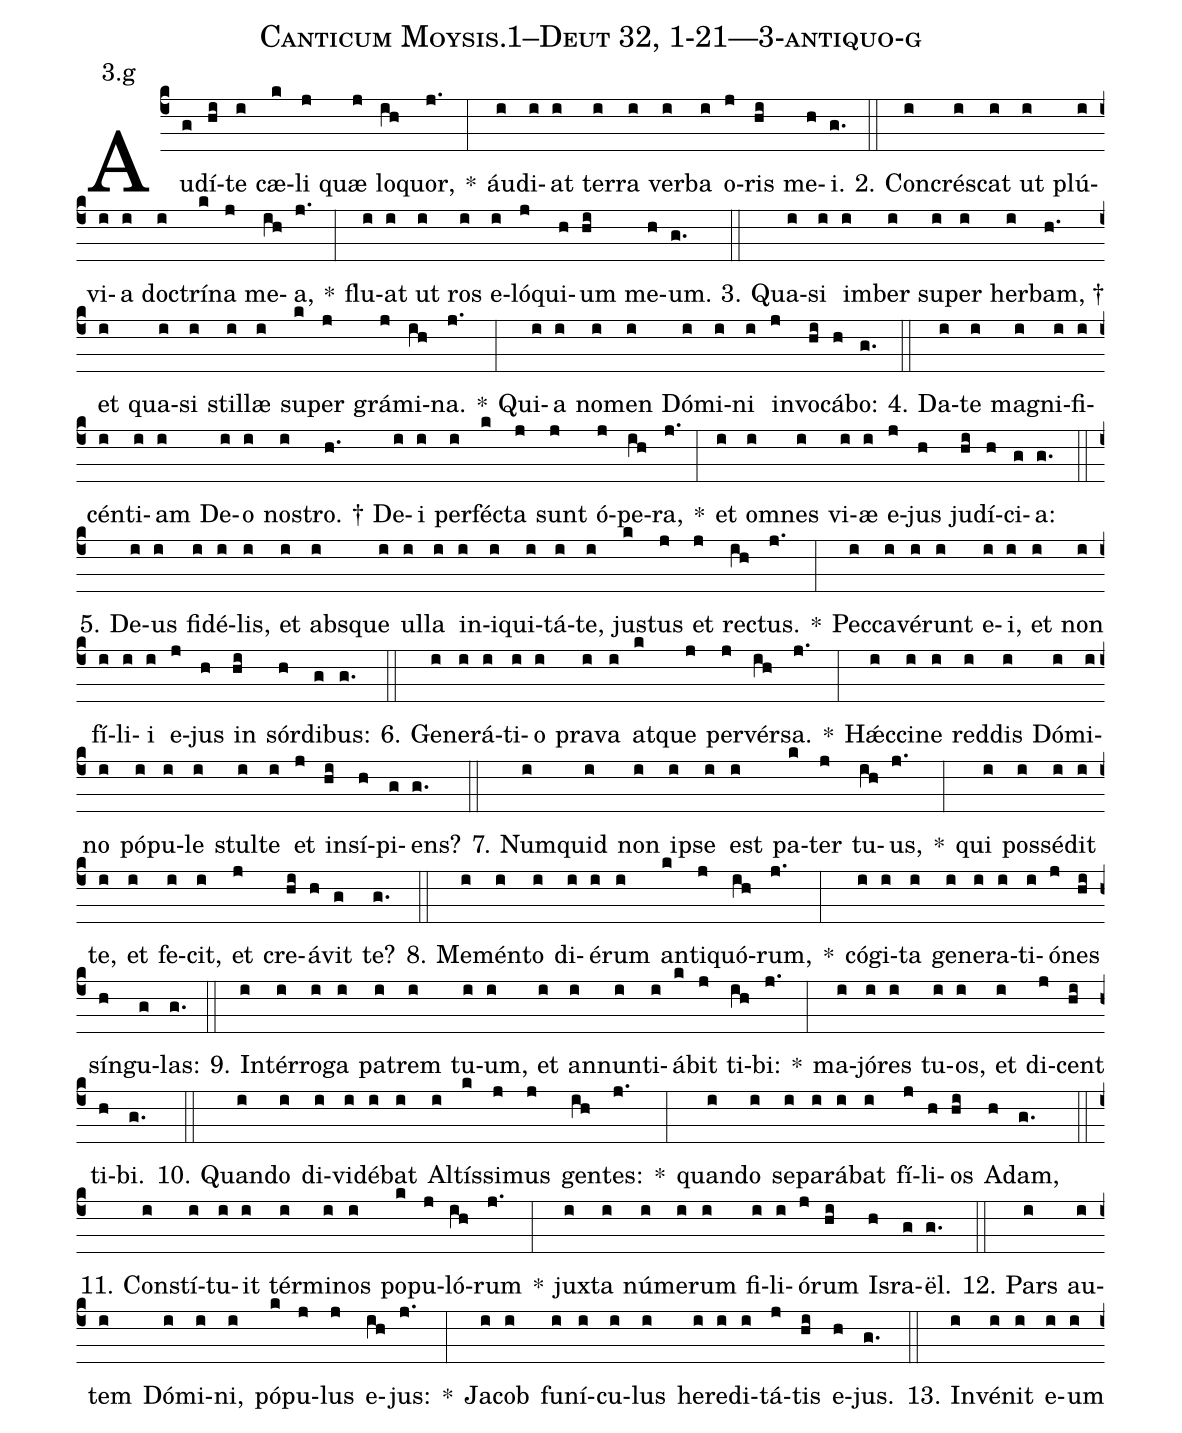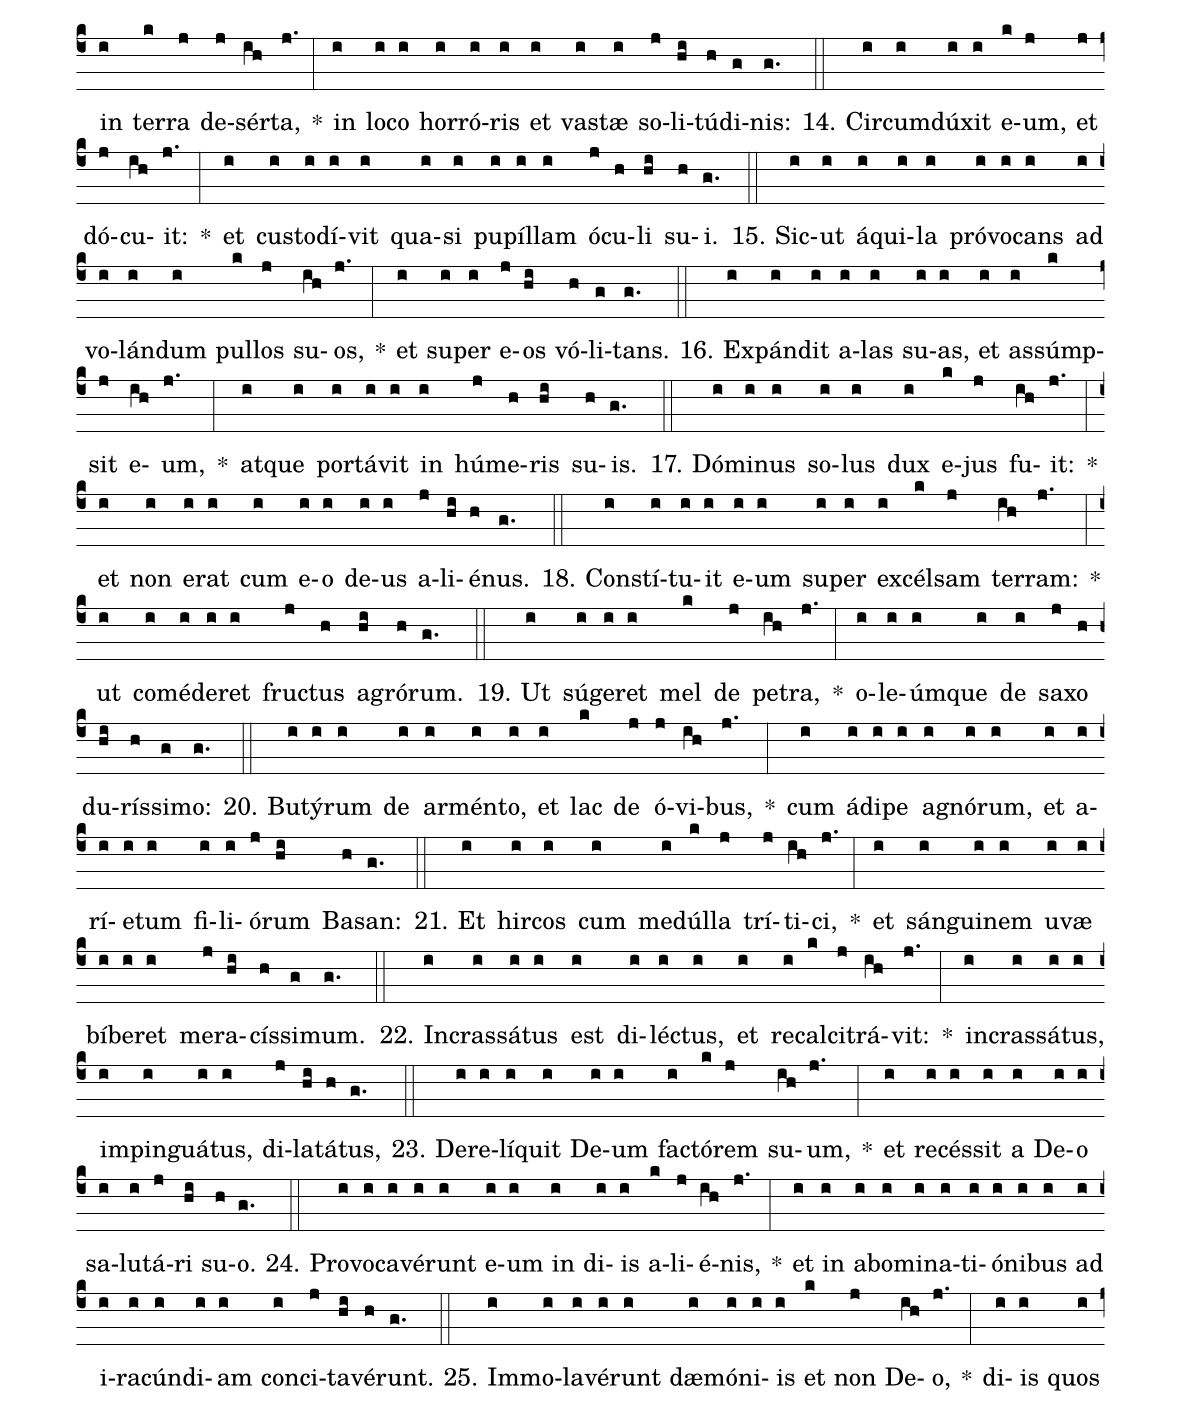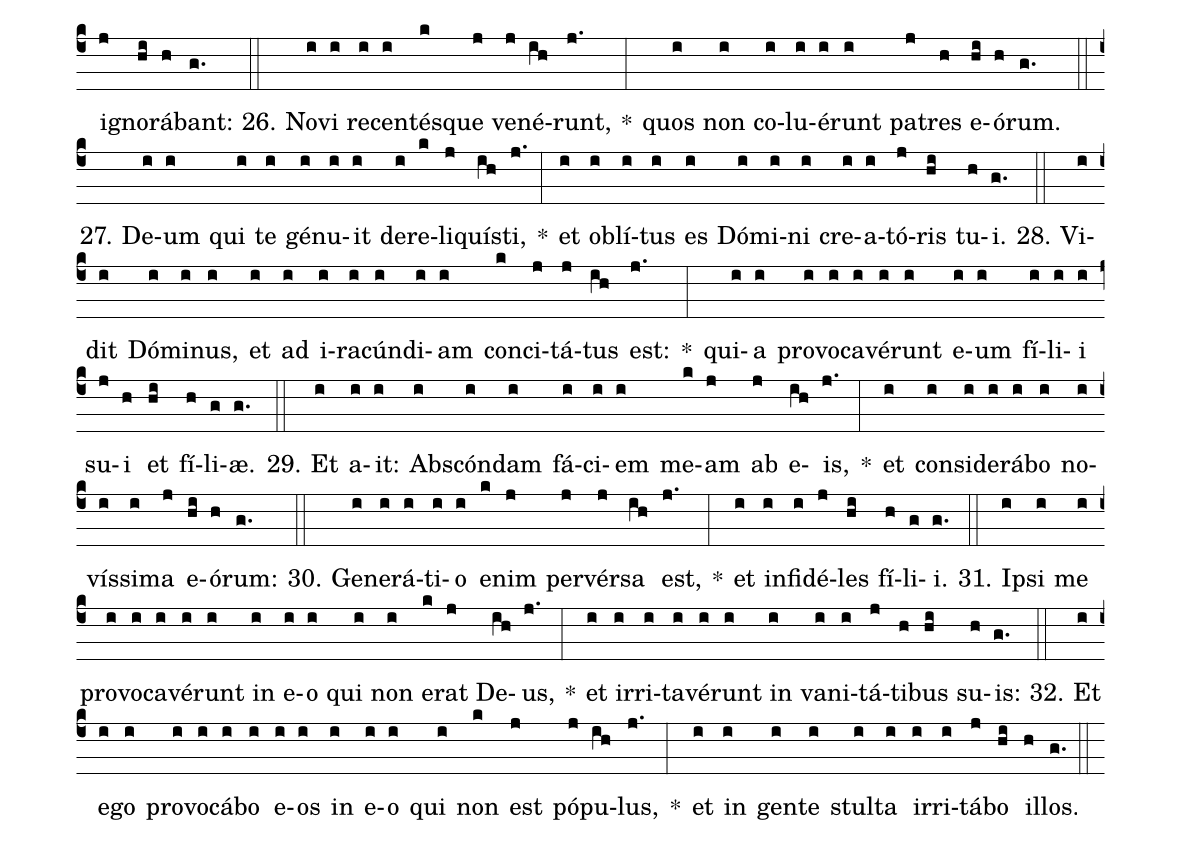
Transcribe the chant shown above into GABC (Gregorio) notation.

name: Canticum Moysis.1--Deut 32, 1-21---3-antiquo-g;
annotation: 3.g;
%%
(c4)Au(g)dí(hi)te(i) cæ(k)li(j) quæ(j) lo(ih)quor,(j.) *(:) áu(i)di(i)at(i) ter(i)ra(i) ver(i)ba(i) o(j)ris(hi) me(h)i.(g.) (::)
2. Con(i)crés(i)cat(i) ut(i) plú(i)vi(i)a(i) doc(i)trí(k)na(j) me(ih)a,(j.) *(:) flu(i)at(i) ut(i) ros(i) e(i)ló(j)qui(h)um(hi) me(h)um.(g.) (::)
3. Qua(i)si(i) im(i)ber(i) su(i)per(i) her(i)bam, †(h.) et(i) qua(i)si(i) stil(i)læ(i) su(k)per(j) grá(j)mi(ih)na.(j.) *(:) Qui(i)a(i) no(i)men(i) Dó(i)mi(i)ni(i) in(j)vo(hi)cá(h)bo:(g.) (::)
4. Da(i)te(i) ma(i)gni(i)fi(i)cén(i)ti(i)am(i) De(i)o(i) nos(i)tro. †(h.) De(i)i(i) per(i)féc(k)ta(j) sunt(j) ó(j)pe(ih)ra,(j.) *(:) et(i) om(i)nes(i) vi(i)æ(i) e(j)jus(h) ju(hi)dí(h)ci(g)a:(g.) (::)
5. De(i)us(i) fi(i)dé(i)lis,(i) et(i) abs(i)que(i) ul(i)la(i) in(i)i(i)qui(i)tá(i)te,(i) jus(k)tus(j) et(j) rec(ih)tus.(j.) *(:) Pec(i)ca(i)vé(i)runt(i) e(i)i,(i) et(i) non(i) fí(i)li(i)i(i) e(j)jus(h) in(hi) sór(h)di(g)bus:(g.) (::)
6. Ge(i)ne(i)rá(i)ti(i)o(i) pra(i)va(i) at(k)que(j) per(j)vér(ih)sa.(j.) *(:) Hǽc(i)ci(i)ne(i) red(i)dis(i) Dó(i)mi(i)no(i) pó(i)pu(i)le(i) stul(i)te(i) et(j) in(hi)sí(h)pi(g)ens?(g.) (::)
7. Num(i)quid(i) non(i) ip(i)se(i) est(i) pa(k)ter(j) tu(ih)us,(j.) *(:) qui(i) pos(i)sé(i)dit(i) te,(i) et(i) fe(i)cit,(i) et(j) cre(hi)á(h)vit(g) te?(g.) (::)
8. Me(i)mén(i)to(i) di(i)é(i)rum(i) an(k)ti(j)quó(ih)rum,(j.) *(:) có(i)gi(i)ta(i) ge(i)ne(i)ra(i)ti(i)ó(j)nes(hi) sín(h)gu(g)las:(g.) (::)
9. In(i)tér(i)ro(i)ga(i) pa(i)trem(i) tu(i)um,(i) et(i) an(i)nun(i)ti(i)á(k)bit(j) ti(ih)bi:(j.) *(:) ma(i)jó(i)res(i) tu(i)os,(i) et(i) di(j)cent(hi) ti(h)bi.(g.) (::)
10. Quan(i)do(i) di(i)vi(i)dé(i)bat(i) Al(i)tís(k)si(j)mus(j) gen(ih)tes:(j.) *(:) quan(i)do(i) se(i)pa(i)rá(i)bat(i) fí(j)li(h)os(hi) A(h)dam,(g.) (::)
11. Con(i)stí(i)tu(i)it(i) tér(i)mi(i)nos(i) po(k)pu(j)ló(ih)rum(j.) *(:) jux(i)ta(i) nú(i)me(i)rum(i) fi(i)li(i)ó(j)rum(hi) Is(h)ra(g)ël.(g.) (::)
12. Pars(i) au(i)tem(i) Dó(i)mi(i)ni,(i) pó(k)pu(j)lus(j) e(ih)jus:(j.) *(:) Ja(i)cob(i) fu(i)ní(i)cu(i)lus(i) he(i)re(i)di(i)tá(j)tis(hi) e(h)jus.(g.) (::)
13. In(i)vé(i)nit(i) e(i)um(i) in(i) ter(k)ra(j) de(j)sér(ih)ta,(j.) *(:) in(i) lo(i)co(i) hor(i)ró(i)ris(i) et(i) vas(i)tæ(i) so(j)li(hi)tú(h)di(g)nis:(g.) (::)
14. Cir(i)cum(i)dú(i)xit(i) e(k)um,(j) et(j) dó(j)cu(ih)it:(j.) *(:) et(i) cus(i)to(i)dí(i)vit(i) qua(i)si(i) pu(i)píl(i)lam(i) ó(j)cu(h)li(hi) su(h)i.(g.) (::)
15. Sic(i)ut(i) á(i)qui(i)la(i) pró(i)vo(i)cans(i) ad(i) vo(i)lán(i)dum(i) pul(k)los(j) su(ih)os,(j.) *(:) et(i) su(i)per(i) e(j)os(hi) vó(h)li(g)tans.(g.) (::)
16. Ex(i)pán(i)dit(i) a(i)las(i) su(i)as,(i) et(i) as(i)súmp(k)sit(j) e(ih)um,(j.) *(:) at(i)que(i) por(i)tá(i)vit(i) in(i) hú(j)me(h)ris(hi) su(h)is.(g.) (::)
17. Dó(i)mi(i)nus(i) so(i)lus(i) dux(i) e(k)jus(j) fu(ih)it:(j.) *(:) et(i) non(i) e(i)rat(i) cum(i) e(i)o(i) de(i)us(i) a(j)li(hi)é(h)nus.(g.) (::)
18. Con(i)stí(i)tu(i)it(i) e(i)um(i) su(i)per(i) ex(i)cél(k)sam(j) ter(ih)ram:(j.) *(:) ut(i) com(i)é(i)de(i)ret(i) fruc(j)tus(h) a(hi)gró(h)rum.(g.) (::)
19. Ut(i) sú(i)ge(i)ret(i) mel(k) de(j) pe(ih)tra,(j.) *(:) o(i)le(i)úm(i)que(i) de(i) sa(j)xo(h) du(hi)rís(h)si(g)mo:(g.) (::)
20. Bu(i)tý(i)rum(i) de(i) ar(i)mén(i)to,(i) et(i) lac(k) de(j) ó(j)vi(ih)bus,(j.) *(:) cum(i) á(i)di(i)pe(i) a(i)gnó(i)rum,(i) et(i) a(i)rí(i)e(i)tum(i) fi(i)li(i)ó(j)rum(hi) Ba(h)san:(g.) (::)
21. Et(i) hir(i)cos(i) cum(i) me(i)dúl(k)la(j) trí(j)ti(ih)ci,(j.) *(:) et(i) sán(i)gui(i)nem(i) u(i)væ(i) bí(i)be(i)ret(i) me(j)ra(hi)cís(h)si(g)mum.(g.) (::)
22. In(i)cras(i)sá(i)tus(i) est(i) di(i)léc(i)tus,(i) et(i) re(i)cal(k)ci(j)trá(ih)vit:(j.) *(:) in(i)cras(i)sá(i)tus,(i) im(i)pin(i)guá(i)tus,(i) di(j)la(hi)tá(h)tus,(g.) (::)
23. De(i)re(i)lí(i)quit(i) De(i)um(i) fac(i)tó(k)rem(j) su(ih)um,(j.) *(:) et(i) re(i)cés(i)sit(i) a(i) De(i)o(i) sa(i)lu(i)tá(j)ri(hi) su(h)o.(g.) (::)
24. Pro(i)vo(i)ca(i)vé(i)runt(i) e(i)um(i) in(i) di(i)is(i) a(k)li(j)é(ih)nis,(j.) *(:) et(i) in(i) ab(i)o(i)mi(i)na(i)ti(i)ó(i)ni(i)bus(i) ad(i) i(i)ra(i)cún(i)di(i)am(i) con(i)ci(j)ta(hi)vé(h)runt.(g.) (::)
25. Im(i)mo(i)la(i)vé(i)runt(i) dæ(i)mó(i)ni(i)is(i) et(k) non(j) De(ih)o,(j.) *(:) di(i)is(i) quos(i) i(j)gno(hi)rá(h)bant:(g.) (::)
26. No(i)vi(i) re(i)cen(i)tés(k)que(j) ve(j)né(ih)runt,(j.) *(:) quos(i) non(i) co(i)lu(i)é(i)runt(i) pa(j)tres(h) e(hi)ó(h)rum.(g.) (::)
27. De(i)um(i) qui(i) te(i) gé(i)nu(i)it(i) de(i)re(k)li(j)quís(ih)ti,(j.) *(:) et(i) ob(i)lí(i)tus(i) es(i) Dó(i)mi(i)ni(i) cre(i)a(i)tó(j)ris(hi) tu(h)i.(g.) (::)
28. Vi(i)dit(i) Dó(i)mi(i)nus,(i) et(i) ad(i) i(i)ra(i)cún(i)di(i)am(i) con(k)ci(j)tá(j)tus(ih) est:(j.) *(:) qui(i)a(i) pro(i)vo(i)ca(i)vé(i)runt(i) e(i)um(i) fí(i)li(i)i(i) su(j)i(h) et(hi) fí(h)li(g)æ.(g.) (::)
29. Et(i) a(i)it:(i) Abs(i)cón(i)dam(i) fá(i)ci(i)em(i) me(k)am(j) ab(j) e(ih)is,(j.) *(:) et(i) con(i)si(i)de(i)rá(i)bo(i) no(i)vís(i)si(i)ma(j) e(hi)ó(h)rum:(g.) (::)
30. Ge(i)ne(i)rá(i)ti(i)o(i) e(k)nim(j) per(j)vér(j)sa(ih) est,(j.) *(:) et(i) in(i)fi(i)dé(j)les(hi) fí(h)li(g)i.(g.) (::)
31. Ip(i)si(i) me(i) pro(i)vo(i)ca(i)vé(i)runt(i) in(i) e(i)o(i) qui(i) non(i) e(k)rat(j) De(ih)us,(j.) *(:) et(i) ir(i)ri(i)ta(i)vé(i)runt(i) in(i) va(i)ni(i)tá(j)ti(h)bus(hi) su(h)is:(g.) (::)
32. Et(i) e(i)go(i) pro(i)vo(i)cá(i)bo(i) e(i)os(i) in(i) e(i)o(i) qui(i) non(k) est(j) pó(j)pu(ih)lus,(j.) *(:) et(i) in(i) gen(i)te(i) stul(i)ta(i) ir(i)ri(i)tá(j)bo(hi) il(h)los.(g.) (::)
